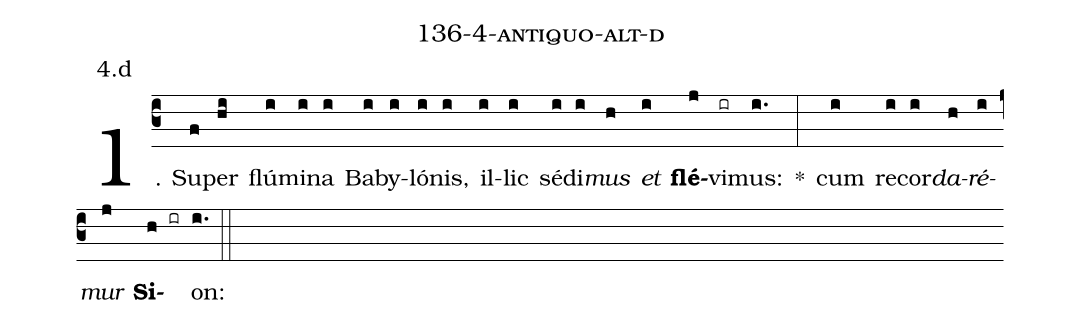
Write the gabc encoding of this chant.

name: 136-4-antiquo-alt-d;
annotation: 4.d;
%%
(c3)1. Su(f)per(hi) flú(i)mi(i)na(i) Ba(i)by(i)ló(i)nis,(i) il(i)lic(i) sé(i)di(i)<i>mus</i>(h) <i>et</i>(i) <b>flé</b>(j)vi(ir)mus:(i.) *(:) cum(i) re(i)cor(i)<i>da</i>(h)<i>ré</i>(i)<i>mur</i>(j) <b>Si</b>(h ir)on:(i.) (::)
